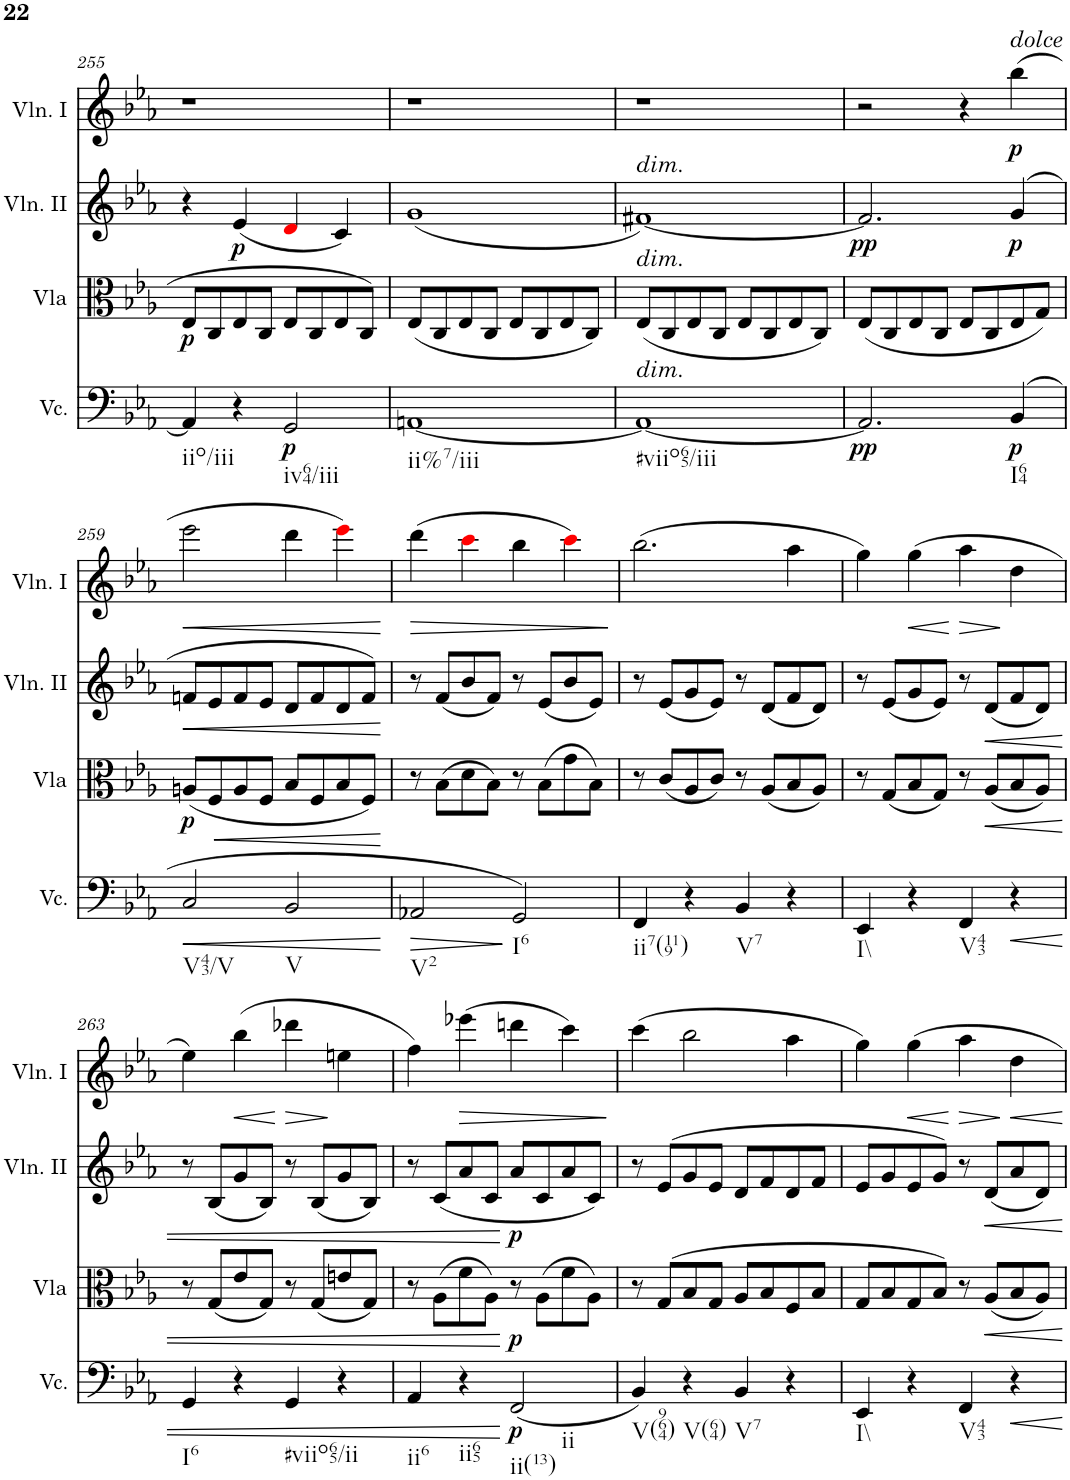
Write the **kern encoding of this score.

**kern	**dynam	**kern	**dynam	**kern	**dynam	**kern	**dynam
*part4	*part4	*part3	*part3	*part2	*part2	*part1	*part1
*staff4	*staff4	*staff3	*staff3	*staff2	*staff2	*staff1	*staff1
*I"Violoncello	*	*I"Viola	*	*I"Violino II	*	*I"Violino I	*
*I'Vc.	*	*I'Vla	*	*I'Vln. II	*	*I'Vln. I	*
!!LO:PB:g=z
*clefF4	*	*clefC3	*	*clefG2	*	*clefG2	*
*k[b-e-a-]	*	*k[b-e-a-]	*	*k[b-e-a-]	*	*k[b-e-a-]	*
*M4/4	*	*M4/4	*	*M4/4	*	*M4/4	*
*met(c)	*	*met(c)	*	*met(c)	*	*met(c)	*
=255	=255	=255	=255	=255	=255	=255	=255
!LO:TX:b:t=iio/iii	!	!	!	!	!	!	!
!	!	!	!LO:DY:b	!	!	!	!
4AA/]	.	8E-/L	p	4r	.	1r	.
.	.	8C/	.	.	.	.	.
!	!	!	!	!	!LO:DY:b	!	!
4r	.	8E-/	.	(<4e-/	p	.	.
.	.	8C/J	.	.	.	.	.
!LO:TX:b:t=iv64/iii	!	!	!	!	!	!	!
!	!LO:DY:b	!	!	!	!	!	!
2GG/	p	8E-/L	.	4di/	.	.	.
.	.	8C/	.	.	.	.	.
.	.	8E-/	.	4c/)	.	.	.
.	.	8C/J	.	.	.	.	.
=256	=256	=256	=256	=256	=256	=256	=256
!LO:TX:b:t=ii%7/iii	!	!	!	!	!	!	!
[1AAn	.	(<8E-/L	.	(<1g	.	1r	.
.	.	8C/	.	.	.	.	.
.	.	8E-/	.	.	.	.	.
.	.	8C/J	.	.	.	.	.
.	.	8E-/L	.	.	.	.	.
.	.	8C/	.	.	.	.	.
.	.	8E-/	.	.	.	.	.
.	.	8C/J)	.	.	.	.	.
=257	=257	=257	=257	=257	=257	=257	=257
!	!	!	!	!LO:TX:a:i:t=dim.	!	!	!
!	!	!LO:TX:a:i:t=dim.	!	!	!	!	!
!LO:TX:a:i:t=dim.	!	!	!	!	!	!	!
!LO:TX:b:t=#viio65/iii	!	!	!	!	!	!	!
1AA_	.	(<8E-/L	.	[1f#X)	.	1r	.
.	.	8C/	.	.	.	.	.
.	.	8E-/	.	.	.	.	.
.	.	8C/J	.	.	.	.	.
.	.	8E-/L	.	.	.	.	.
.	.	8C/	.	.	.	.	.
.	.	8E-/	.	.	.	.	.
.	.	8C/J)	.	.	.	.	.
=258	=258	=258	=258	=258	=258	=258	=258
!	!LO:DY:b	!	!	!	!LO:DY:b	!	!
2.AA/]	pp	(<8E-/L	.	2.f#/]	pp	2r	.
.	.	8C/	.	.	.	.	.
.	.	8E-/	.	.	.	.	.
.	.	8C/J	.	.	.	.	.
.	.	8E-/L	.	.	.	4r	.
.	.	8C/	.	.	.	.	.
!	!	!	!	!	!	!LO:TX:a:i:t=dolce	!
!LO:TX:b:t=I64	!	!	!	!	!	!	!
!	!LO:DY:b	!	!	!	!LO:DY:b	!	!LO:DY:b
(>4BB-/	p	8E-/	.	(>4g/	p	(>4bb-\	p
.	.	8G/J)	.	.	.	.	.
!!LO:LB:g=z
=259	=259	=259	=259	=259	=259	=259	=259
!LO:TX:b:t=V43/V	!	!	!	!	!	!	!
!	!LO:HP:b	!	!LO:DY:b	!	!LO:HP:b	!	!LO:HP:b
2C/	<	(<8An/L	p	8fn/L	<	2eee-\	<
!	!	!	!LO:HP:b	!	!	!	!
.	.	8F/	<	8e-/	.	.	.
.	.	8A/	.	8f/	.	.	.
.	.	8F/J	.	8e-/J	.	.	.
!LO:TX:b:t=V	!	!	!	!	!	!	!
2BB-/	.	8B-/L	.	8d/L	.	4ddd\	.
.	.	8F/	.	8f/	.	.	.
.	.	8B-/	.	8d/	.	4eee-i\)	.
.	.	8F/J)	.	8f/J)	.	.	.
.	[	.	[	.	[	.	[
=260	=260	=260	=260	=260	=260	=260	=260
!LO:TX:b:t=V2	!	!	!	!	!	!	!
!	!LO:HP:b	!	!	!	!	!	!LO:HP:b
2AA-X/	>	8r	.	8r	.	(>4ddd\	>
.	.	(>8B-\L	.	(<8f/L	.	.	.
.	.	8d\	.	8b-/	.	4ccci\	.
.	.	8B-\J)	.	8f/J)	.	.	.
!LO:TX:b:t=I6	!	!	!	!	!	!	!
2GG/)	]	8r	.	8r	.	4bb-\	.
.	.	(>8B-\L	.	(<8e-/L	.	.	.
.	.	8g\	.	8b-/	.	4ccci\)	.
.	.	8B-\J)	.	8e-/J)	.	.	.
.	.	.	.	.	.	.	]
=261	=261	=261	=261	=261	=261	=261	=261
!LO:TX:b:t=ii7(119)	!	!	!	!	!	!	!
4FF/	.	8r	.	8r	.	(>2.bb-\	.
.	.	(<8c/L	.	(<8e-/L	.	.	.
4r	.	8A-/	.	8g/	.	.	.
.	.	8c/J)	.	8e-/J)	.	.	.
!LO:TX:b:t=V7	!	!	!	!	!	!	!
4BB-/	.	8r	.	8r	.	.	.
.	.	(<8A-/L	.	(<8d/L	.	.	.
4r	.	8B-/	.	8f/	.	4aa-\	.
.	.	8A-/J)	.	8d/J)	.	.	.
=262	=262	=262	=262	=262	=262	=262	=262
!LO:TX:b:t=I\\	!	!	!	!	!	!	!
4EE-/	.	8r	.	8r	.	4gg\)	.
.	.	(<8G/L	.	(<8e-/L	.	.	.
!	!	!	!	!	!	!	!LO:HP:b
4r	.	8B-/	.	8g/	.	(>4gg\	<
.	.	8G/J)	.	8e-/J)	.	.	.
!LO:TX:b:t=V43	!	!	!	!	!	!	!
!	!	!	!	!	!	!	!LO:HP:n=1:b
4FF/	.	8r	.	8r	.	4aa-\	[ >
!	!	!	!LO:HP:b	!	!LO:HP:b	!	!
.	.	(<8A-/L	<	(<8d/L	<	.	.
!	!LO:HP:b	!	!	!	!	!	!
4r	<	8B-/	.	8f/	.	4dd\	]
.	.	8A-/J)	.	8d/J)	.	.	.
!!LO:LB:g=z
=263	=263	=263	=263	=263	=263	=263	=263
!LO:TX:b:t=I6	!	!	!	!	!	!	!
4GG/	.	8r	.	8r	.	4ee-\)	.
.	.	(<8G/L	.	(<8B-/L	.	.	.
!	!	!	!	!	!	!	!LO:HP:b
4r	.	8e-/	.	8g/	.	(>4bb-\	<
.	.	8G/J)	.	8B-/J)	.	.	.
!LO:TX:b:t=#viio65/ii	!	!	!	!	!	!	!
!	!	!	!	!	!	!	!LO:HP:n=1:b
4GG/	.	8r	.	8r	.	4ddd-X\	[ >
.	.	(<8G/L	.	(<8B-/L	.	.	.
4r	.	8en/	.	8g/	.	4een\	]
.	.	8G/J)	.	8B-/J)	.	.	.
=264	=264	=264	=264	=264	=264	=264	=264
!LO:TX:b:t=ii6	!	!	!	!	!	!	!
4AA-/	.	8r	.	8r	.	4ff\)	.
.	.	(>8A-\L	.	(<8c/L	.	.	.
!LO:TX:b:t=ii65	!	!	!	!	!	!	!
!	!	!	!	!	!	!	!LO:HP:b
4r	.	8f\	.	8a-/	.	(>4eee-X\	>
.	.	8A-\J)	.	8c/J	.	.	.
!LO:TX:b:t=ii(13)	!	!	!	!	!	!	!
!LO:TX:b:t=ii	!	!	!	!	!	!	!
!	!LO:DY:n=1:b	!	!LO:DY:n=1:b	!	!LO:DY:n=1:b	!	!
(<2FF/	[ p	8r	[ p	8a-/L	[ p	4dddn\	.
.	.	(>8A-\L	.	8c/	.	.	.
.	.	8f\	.	8a-/	.	4ccc\)	.
.	.	8A-\J)	.	8c/J)	.	.	.
.	.	.	.	.	.	.	]
=265	=265	=265	=265	=265	=265	=265	=265
!LO:TX:b:t=V(964)	!	!	!	!	!	!	!
4BB-/)	.	8r	.	8r	.	(>4ccc\	.
.	.	(>8G/L	.	(>8e-/L	.	.	.
!LO:TX:b:t=V(64)	!	!	!	!	!	!	!
4r	.	8B-/	.	8g/	.	2bb-\	.
.	.	8G/J	.	8e-/J	.	.	.
!LO:TX:b:t=V7	!	!	!	!	!	!	!
4BB-/	.	8A-/L	.	8d/L	.	.	.
.	.	8B-/	.	8f/	.	.	.
4r	.	8F/	.	8d/	.	4aa-\	.
.	.	8B-/J	.	8f/J	.	.	.
=266	=266	=266	=266	=266	=266	=266	=266
!LO:TX:b:t=I\\	!	!	!	!	!	!	!
4EE-/	.	8G/L	.	8e-/L	.	4gg\)	.
.	.	8B-/	.	8g/	.	.	.
!	!	!	!	!	!	!	!LO:HP:b
4r	.	8G/	.	8e-/	.	4gg\	<
.	.	8B-/J)	.	8g/J)	.	.	.
!LO:TX:b:t=V43	!	!	!	!	!	!	!
!	!	!	!	!	!	!	!LO:HP:n=1:b
4FF/	.	8r	.	8r	.	4aa-\	[ >
.	.	(<8A-/L	.	(<8d/L	.	.	.
4r	.	8B-/	.	8a-/	.	4dd\	]
.	.	8A-/J)	.	8d/J)	.	.	.
=	=	=	=	=	=	=	=
*-	*-	*-	*-	*-	*-	*-	*-
